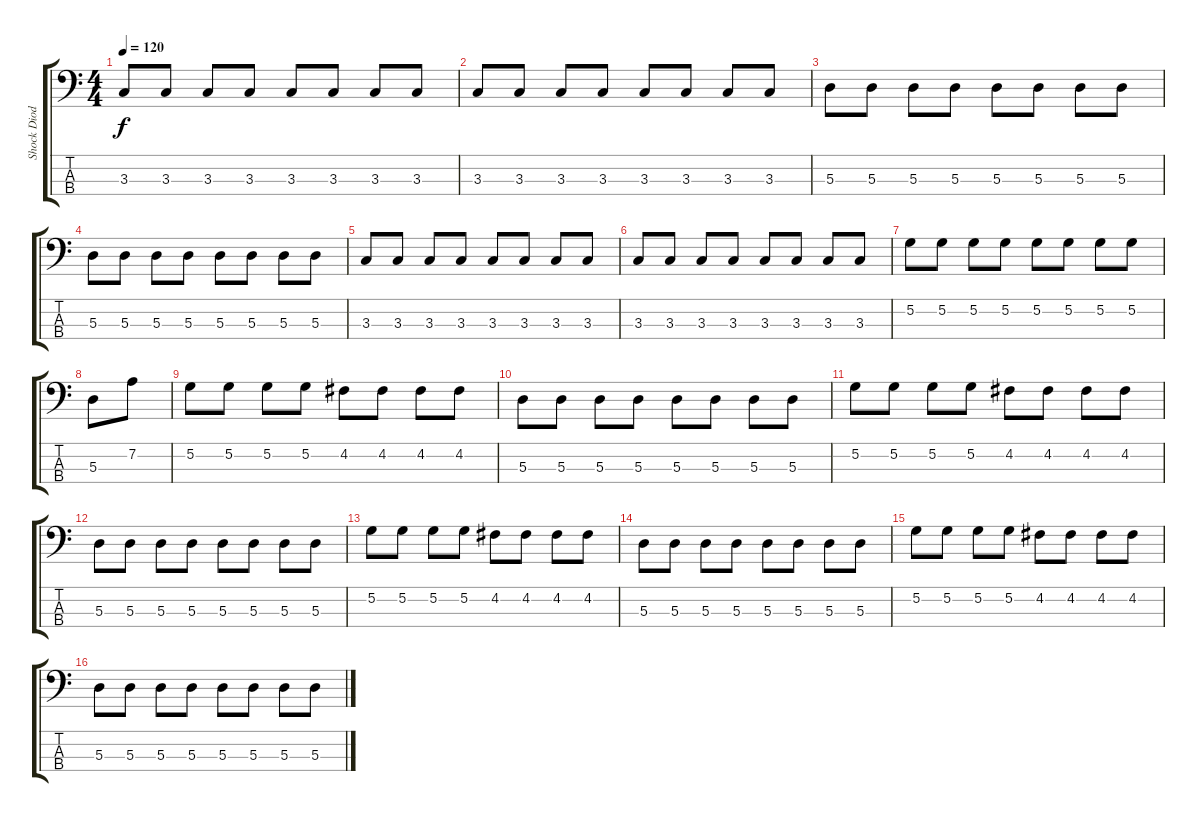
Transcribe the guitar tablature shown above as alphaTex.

\track ("Shock Diode" "Shock Diod") {instrument electricbasspick}
\staff {score tabs}
\tuning (G2 D2 A1 E1) {hide}
\ts (4 4)
\tempo 120
\clef f4
\ks c
3.3.8{dy f} 3.3.8 3.3.8 3.3.8 3.3.8 3.3.8 3.3.8 3.3.8 |
3.3.8 3.3.8 3.3.8 3.3.8 3.3.8 3.3.8 3.3.8 3.3.8 |
5.3.8 5.3.8 5.3.8 5.3.8 5.3.8 5.3.8 5.3.8 5.3.8 |
5.3.8 5.3.8 5.3.8 5.3.8 5.3.8 5.3.8 5.3.8 5.3.8 |
3.3.8 3.3.8 3.3.8 3.3.8 3.3.8 3.3.8 3.3.8 3.3.8 |
3.3.8 3.3.8 3.3.8 3.3.8 3.3.8 3.3.8 3.3.8 3.3.8 |
5.2.8 5.2.8 5.2.8 5.2.8 5.2.8 5.2.8 5.2.8 5.2.8 |
5.3.8 7.2.8 |
5.2.8 5.2.8 5.2.8 5.2.8 4.2.8 4.2.8 4.2.8 4.2.8 |
5.3.8 5.3.8 5.3.8 5.3.8 5.3.8 5.3.8 5.3.8 5.3.8 |
5.2.8 5.2.8 5.2.8 5.2.8 4.2.8 4.2.8 4.2.8 4.2.8 |
5.3.8 5.3.8 5.3.8 5.3.8 5.3.8 5.3.8 5.3.8 5.3.8 |
5.2.8 5.2.8 5.2.8 5.2.8 4.2.8 4.2.8 4.2.8 4.2.8 |
5.3.8 5.3.8 5.3.8 5.3.8 5.3.8 5.3.8 5.3.8 5.3.8 |
5.2.8 5.2.8 5.2.8 5.2.8 4.2.8 4.2.8 4.2.8 4.2.8 |
5.3.8 5.3.8 5.3.8 5.3.8 5.3.8 5.3.8 5.3.8 5.3.8
